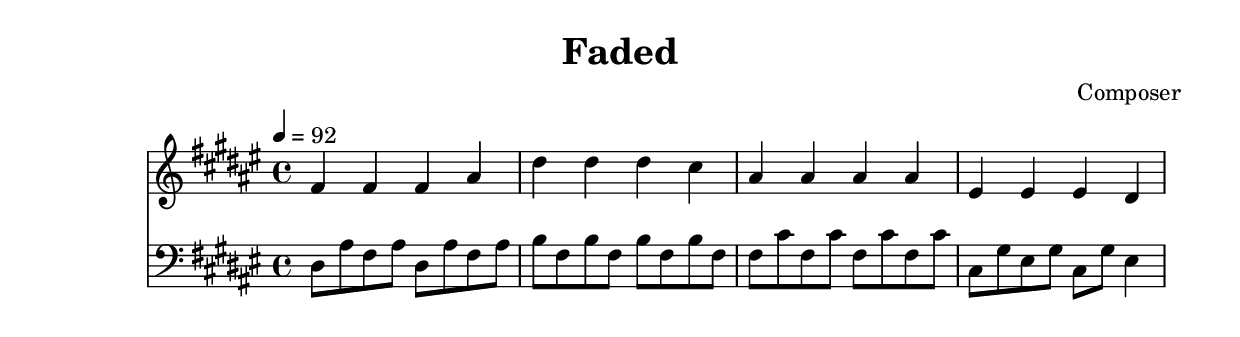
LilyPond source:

\header {
  title = "Faded"
  composer = "Composer"
}
\language english
\score {
  
<<

  \relative c' { \key fs \major
  \tempo 4=92
    fs fs fs as |
    ds ds ds cs |
    as as as as|
    es es es ds
  }

  %\relative c
   { \key fs \major
  \clef bass
  
    ds8 as fs as 
    %\octaveCheck c
    ds8 as fs as |

    %\octaveCheck c  
    b fs b fs  
    b fs b fs |

    %\octaveCheck c  
    fs cs' fs cs'
    fs cs' fs cs' |

    cs gs es gs
    cs gs
    es4 |

  }


  >>

  \layout {}
  \midi {}
}